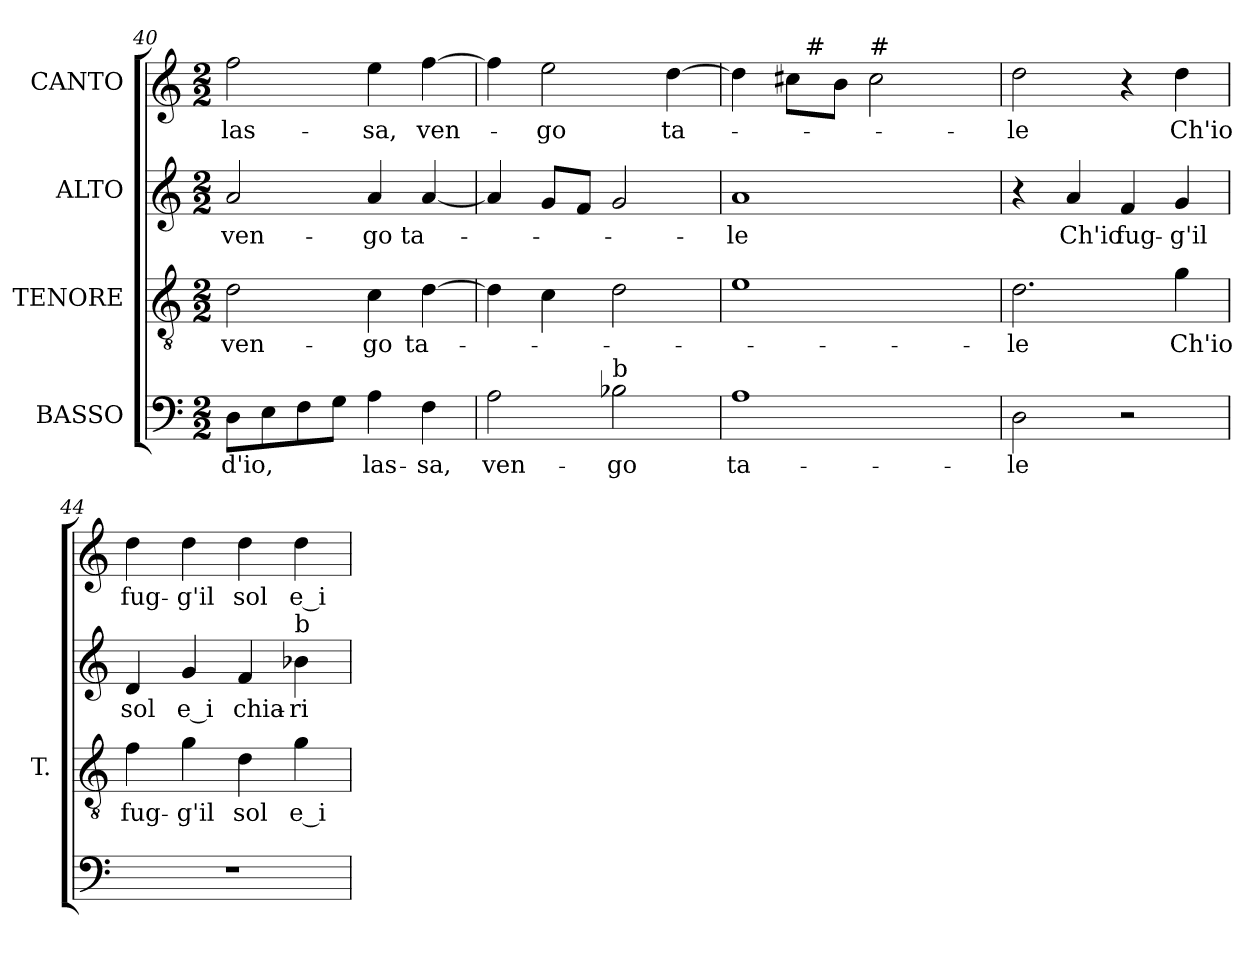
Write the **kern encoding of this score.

**kern	**text	**kern	**text	**kern	**text	**kern	**text
*part4	*part4	*part3	*part3	*part2	*part2	*part1	*part1
*staff4	*staff4	*staff3	*staff3	*staff2	*staff2	*staff1	*staff1
*I"BASSO	*	*I"TENORE	*	*I"ALTO	*	*I"CANTO	*
*	*	*I'T.	*	*	*	*	*
*clefF4	*	*clefGv2	*	*clefG2	*	*clefG2	*
*	*	*ITrd7c12	*	*	*	*	*
*k[]	*	*k[]	*	*k[]	*	*k[]	*
*C:	*	*C:	*	*C:	*	*C:	*
*M2/2	*	*M2/2	*	*M2/2	*	*M2/2	*
=40	=40	=40	=40	=40	=40	=40	=40
!	!LO:LY:b:color=#000000	!	!	!	!	!	!
!	!	!	!LO:LY:b:color=#000000	!	!	!	!
!	!	!	!	!	!LO:LY:b:color=#000000	!	!
!	!	!	!	!	!	!	!LO:LY:b:color=#000000
8Di\L	-d'io,	2Di\	ven-	2ai/	ven-	2ffi\	las-
8Ei\	.	.	.	.	.	.	.
8Fi\	.	.	.	.	.	.	.
8Gi\J	.	.	.	.	.	.	.
!	!LO:LY:b:color=#000000	!	!	!	!	!	!
!	!	!	!LO:LY:b:color=#000000	!	!	!	!
!	!	!	!	!	!LO:LY:b:color=#000000	!	!
!	!	!	!	!	!	!	!LO:LY:b:color=#000000
4Ai\	las-	4Ci\	-go	4ai/	-go	4eei\	-sa,
!	!LO:LY:b:color=#000000	!	!	!	!	!	!
!	!	!	!LO:LY:b:color=#000000	!	!	!	!
!	!	!	!	!	!LO:LY:b:color=#000000	!	!
!	!	!	!	!	!	!	!LO:LY:b:color=#000000
4Fi\	-sa,	[>4Di\	ta-	[<4ai/	ta-	[>4ffi\	ven-
=41	=41	=41	=41	=41	=41	=41	=41
!	!LO:LY:b:color=#000000	!	!	!	!	!	!
2Ai\	ven-	4Di\]	.	4ai/]	.	4ffi\]	.
!	!	!	!	!	!	!	!LO:LY:b:color=#000000
.	.	4Ci\	.	8gi/L	.	2eei\	-go
.	.	.	.	8fi/J	.	.	.
!LO:TX:a:t=b	!	!	!	!	!	!	!
!	!LO:LY:b:color=#000000	!	!	!	!	!	!
2B-i\	-go	2Di\	.	2gi/	.	.	.
!	!	!	!	!	!	!	!LO:LY:b:color=#000000
.	.	.	.	.	.	[>4ddi\	ta-
=42	=42	=42	=42	=42	=42	=42	=42
!	!LO:LY:b:color=#000000	!	!	!	!	!	!
!	!	!	!	!	!LO:LY:b:color=#000000	!	!
*	*	*	*	*	*	*^	*
1Ai	ta-	1Ei	.	1ai	-le	4ddi\]	4ryy	.
.	.	.	.	.	.	8cc#i\L	32ryy	.
.	.	.	.	.	.	.	256ryy	.
!	!	!	!	!	!	!	!LO:TX:a:t=#	!
.	.	.	.	.	.	.	2ryy	.
.	.	.	.	.	.	8bi\J	.	.
!	!	!	!	!	!	!LO:TX:a:t=#	!	!
.	.	.	.	.	.	2cc#i\	.	.
.	.	.	.	.	.	.	8ryy	.
.	.	.	.	.	.	.	16ryy	.
.	.	.	.	.	.	.	64..ryy	.
*	*	*	*	*	*	*v	*v	*
=43	=43	=43	=43	=43	=43	=43	=43
*	*	*	*	*	*	*^	*
!	!LO:LY:b:color=#000000	!	!	!	!	!	!	!
*	*	*	*	*	*	*v	*v	*
*	*	*	*	*	*	*^	*
!	!	!	!LO:LY:b:color=#000000	!	!	!	!	!
*	*	*	*	*	*	*v	*v	*
*	*	*	*	*	*	*^	*
!	!	!	!	!	!	!	!	!LO:LY:b:color=#000000
*	*	*	*	*	*	*v	*v	*
2Di\	-le	2.Di\	-le	4r	.	2ddi\	-le
!	!	!	!	!	!LO:LY:b:color=#000000	!	!
.	.	.	.	4ai/	Ch'io	.	.
!	!	!	!	!	!LO:LY:b:color=#000000	!	!
2r	.	.	.	4fi/	fug-	4r	.
!	!	!	!LO:LY:b:color=#000000	!	!	!	!
!	!	!	!	!	!LO:LY:b:color=#000000	!	!
!	!	!	!	!	!	!	!LO:LY:b:color=#000000
.	.	4Gi\	Ch'io	4gi/	-g'il	4ddi\	Ch'io
!!LO:PB:g=z
=44	=44	=44	=44	=44	=44	=44	=44
!	!	!	!LO:LY:b:color=#000000	!	!	!	!
!	!	!	!	!	!LO:LY:b:color=#000000	!	!
!	!	!	!	!	!	!	!LO:LY:b:color=#000000
1r	.	4Fi\	fug-	4di/	sol	4ddi\	fug-
!	!	!	!LO:LY:b:color=#000000	!	!	!	!
!	!	!	!	!	!LO:LY:b:color=#000000	!	!
!	!	!	!	!	!	!	!LO:LY:b:color=#000000
.	.	4Gi\	-g'il	4gi/	e_i	4ddi\	-g'il
!	!	!	!LO:LY:b:color=#000000	!	!	!	!
!	!	!	!	!	!LO:LY:b:color=#000000	!	!
!	!	!	!	!	!	!	!LO:LY:b:color=#000000
.	.	4Di\	sol	4fi/	chia-	4ddi\	sol
!	!	!	!LO:LY:b:color=#000000	!	!	!	!
!	!	!	!	!	!LO:LY:b:color=#000000	!	!
!	!	!	!	!LO:TX:a:t=b	!	!	!
!	!	!	!	!	!	!	!LO:LY:b:color=#000000
.	.	4Gi\	e_i	4b-i\	-ri	4ddi\	e_i
=	=	=	=	=	=	=	=
*-	*-	*-	*-	*-	*-	*-	*-
